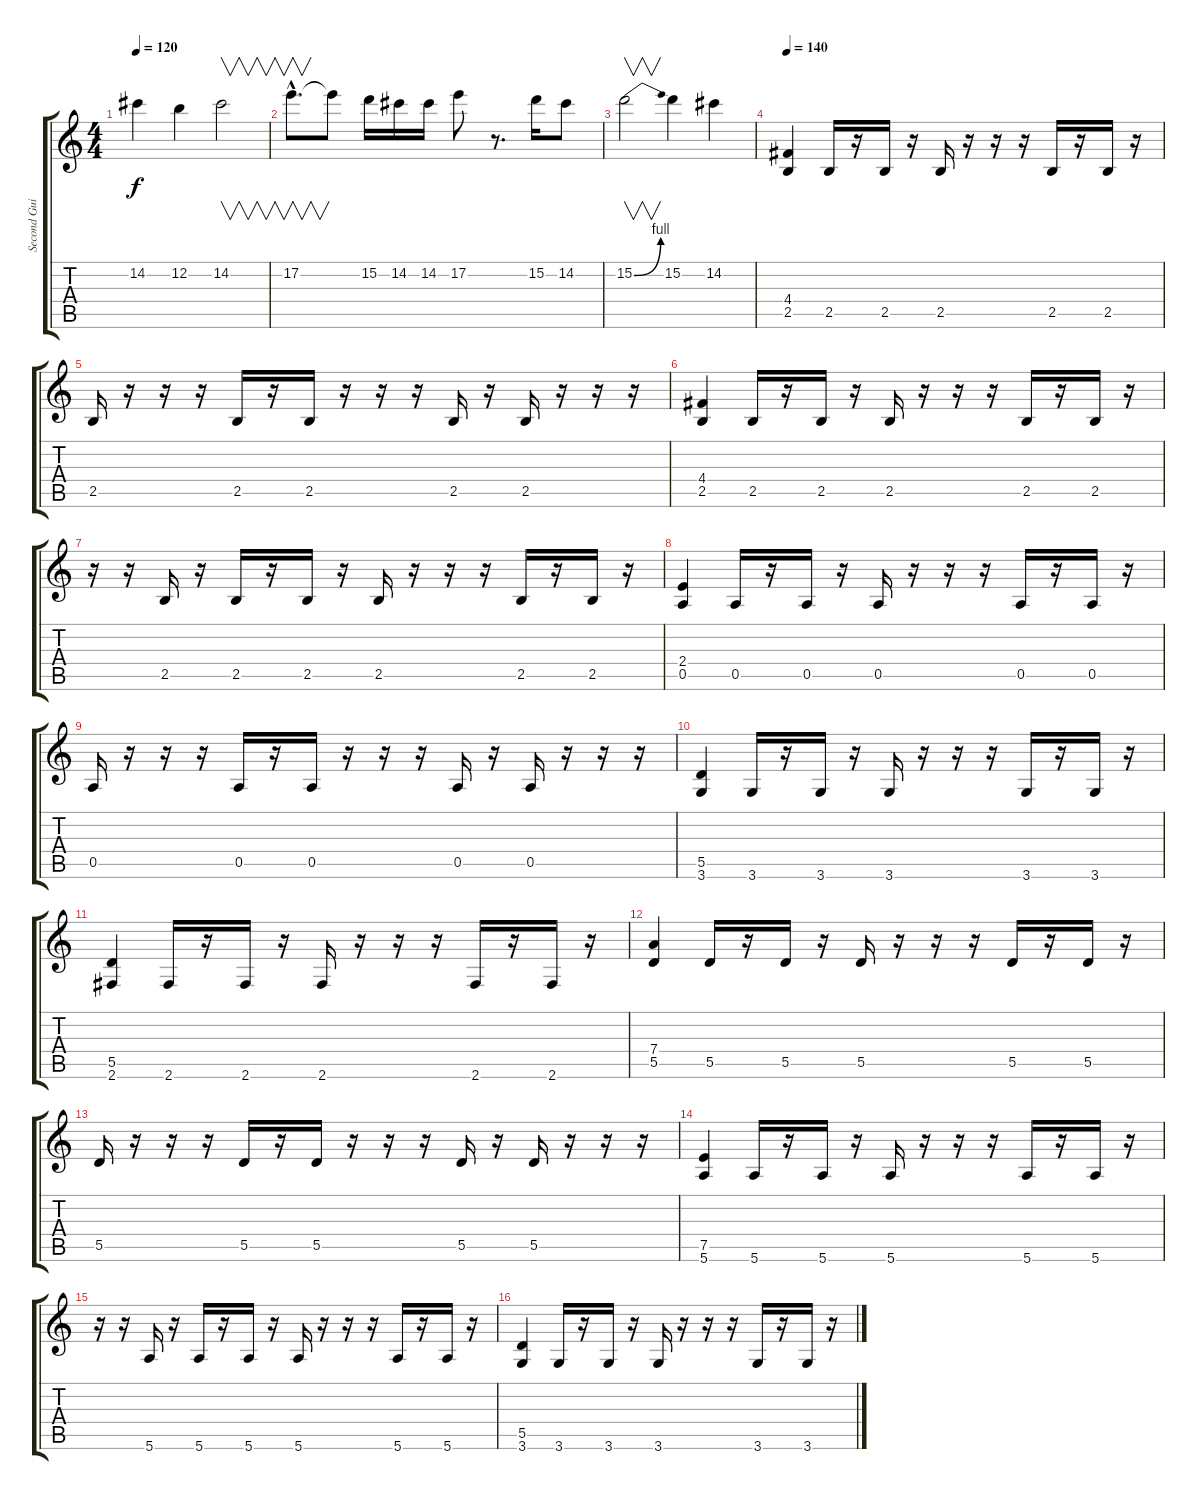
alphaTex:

\track ("Second Guitar" "Second Gui") {instrument overdrivenguitar}
\staff {score tabs}
\tuning (E4 B3 G3 D3 A2 E2) {hide}
\ts (4 4)
\tempo 120
\clef g2
\ks c
14.2.4{dy f} 12.2.4 14.2.2{v} |
17.2{hac}.8{v d} 17.2{t}.8 15.2.16 14.2.16 14.2.16 17.2.8 r.8{d} 15.2.16 14.2.8 |
15.2{be (bend 0 0 60 4)}.2{v} 15.2.4 14.2.4 |
\tempo 140
(4.4 2.5).4 2.5.16 r.16 2.5.16 r.16 2.5.16 r.16 r.16 r.16 2.5.16 r.16 2.5.16 r.16 |
2.5.16 r.16 r.16 r.16 2.5.16 r.16 2.5.16 r.16 r.16 r.16 2.5.16 r.16 2.5.16 r.16 r.16 r.16 |
(4.4 2.5).4 2.5.16 r.16 2.5.16 r.16 2.5.16 r.16 r.16 r.16 2.5.16 r.16 2.5.16 r.16 |
r.16 r.16 2.5.16 r.16 2.5.16 r.16 2.5.16 r.16 2.5.16 r.16 r.16 r.16 2.5.16 r.16 2.5.16 r.16 |
(2.4 0.5).4 0.5.16 r.16 0.5.16 r.16 0.5.16 r.16 r.16 r.16 0.5.16 r.16 0.5.16 r.16 |
0.5.16 r.16 r.16 r.16 0.5.16 r.16 0.5.16 r.16 r.16 r.16 0.5.16 r.16 0.5.16 r.16 r.16 r.16 |
(5.5 3.6).4 3.6.16 r.16 3.6.16 r.16 3.6.16 r.16 r.16 r.16 3.6.16 r.16 3.6.16 r.16 |
(5.5 2.6).4 2.6.16 r.16 2.6.16 r.16 2.6.16 r.16 r.16 r.16 2.6.16 r.16 2.6.16 r.16 |
(7.4 5.5).4 5.5.16 r.16 5.5.16 r.16 5.5.16 r.16 r.16 r.16 5.5.16 r.16 5.5.16 r.16 |
5.5.16 r.16 r.16 r.16 5.5.16 r.16 5.5.16 r.16 r.16 r.16 5.5.16 r.16 5.5.16 r.16 r.16 r.16 |
(7.5 5.6).4 5.6.16 r.16 5.6.16 r.16 5.6.16 r.16 r.16 r.16 5.6.16 r.16 5.6.16 r.16 |
r.16 r.16 5.6.16 r.16 5.6.16 r.16 5.6.16 r.16 5.6.16 r.16 r.16 r.16 5.6.16 r.16 5.6.16 r.16 |
(5.5 3.6).4 3.6.16 r.16 3.6.16 r.16 3.6.16 r.16 r.16 r.16 3.6.16 r.16 3.6.16 r.16
